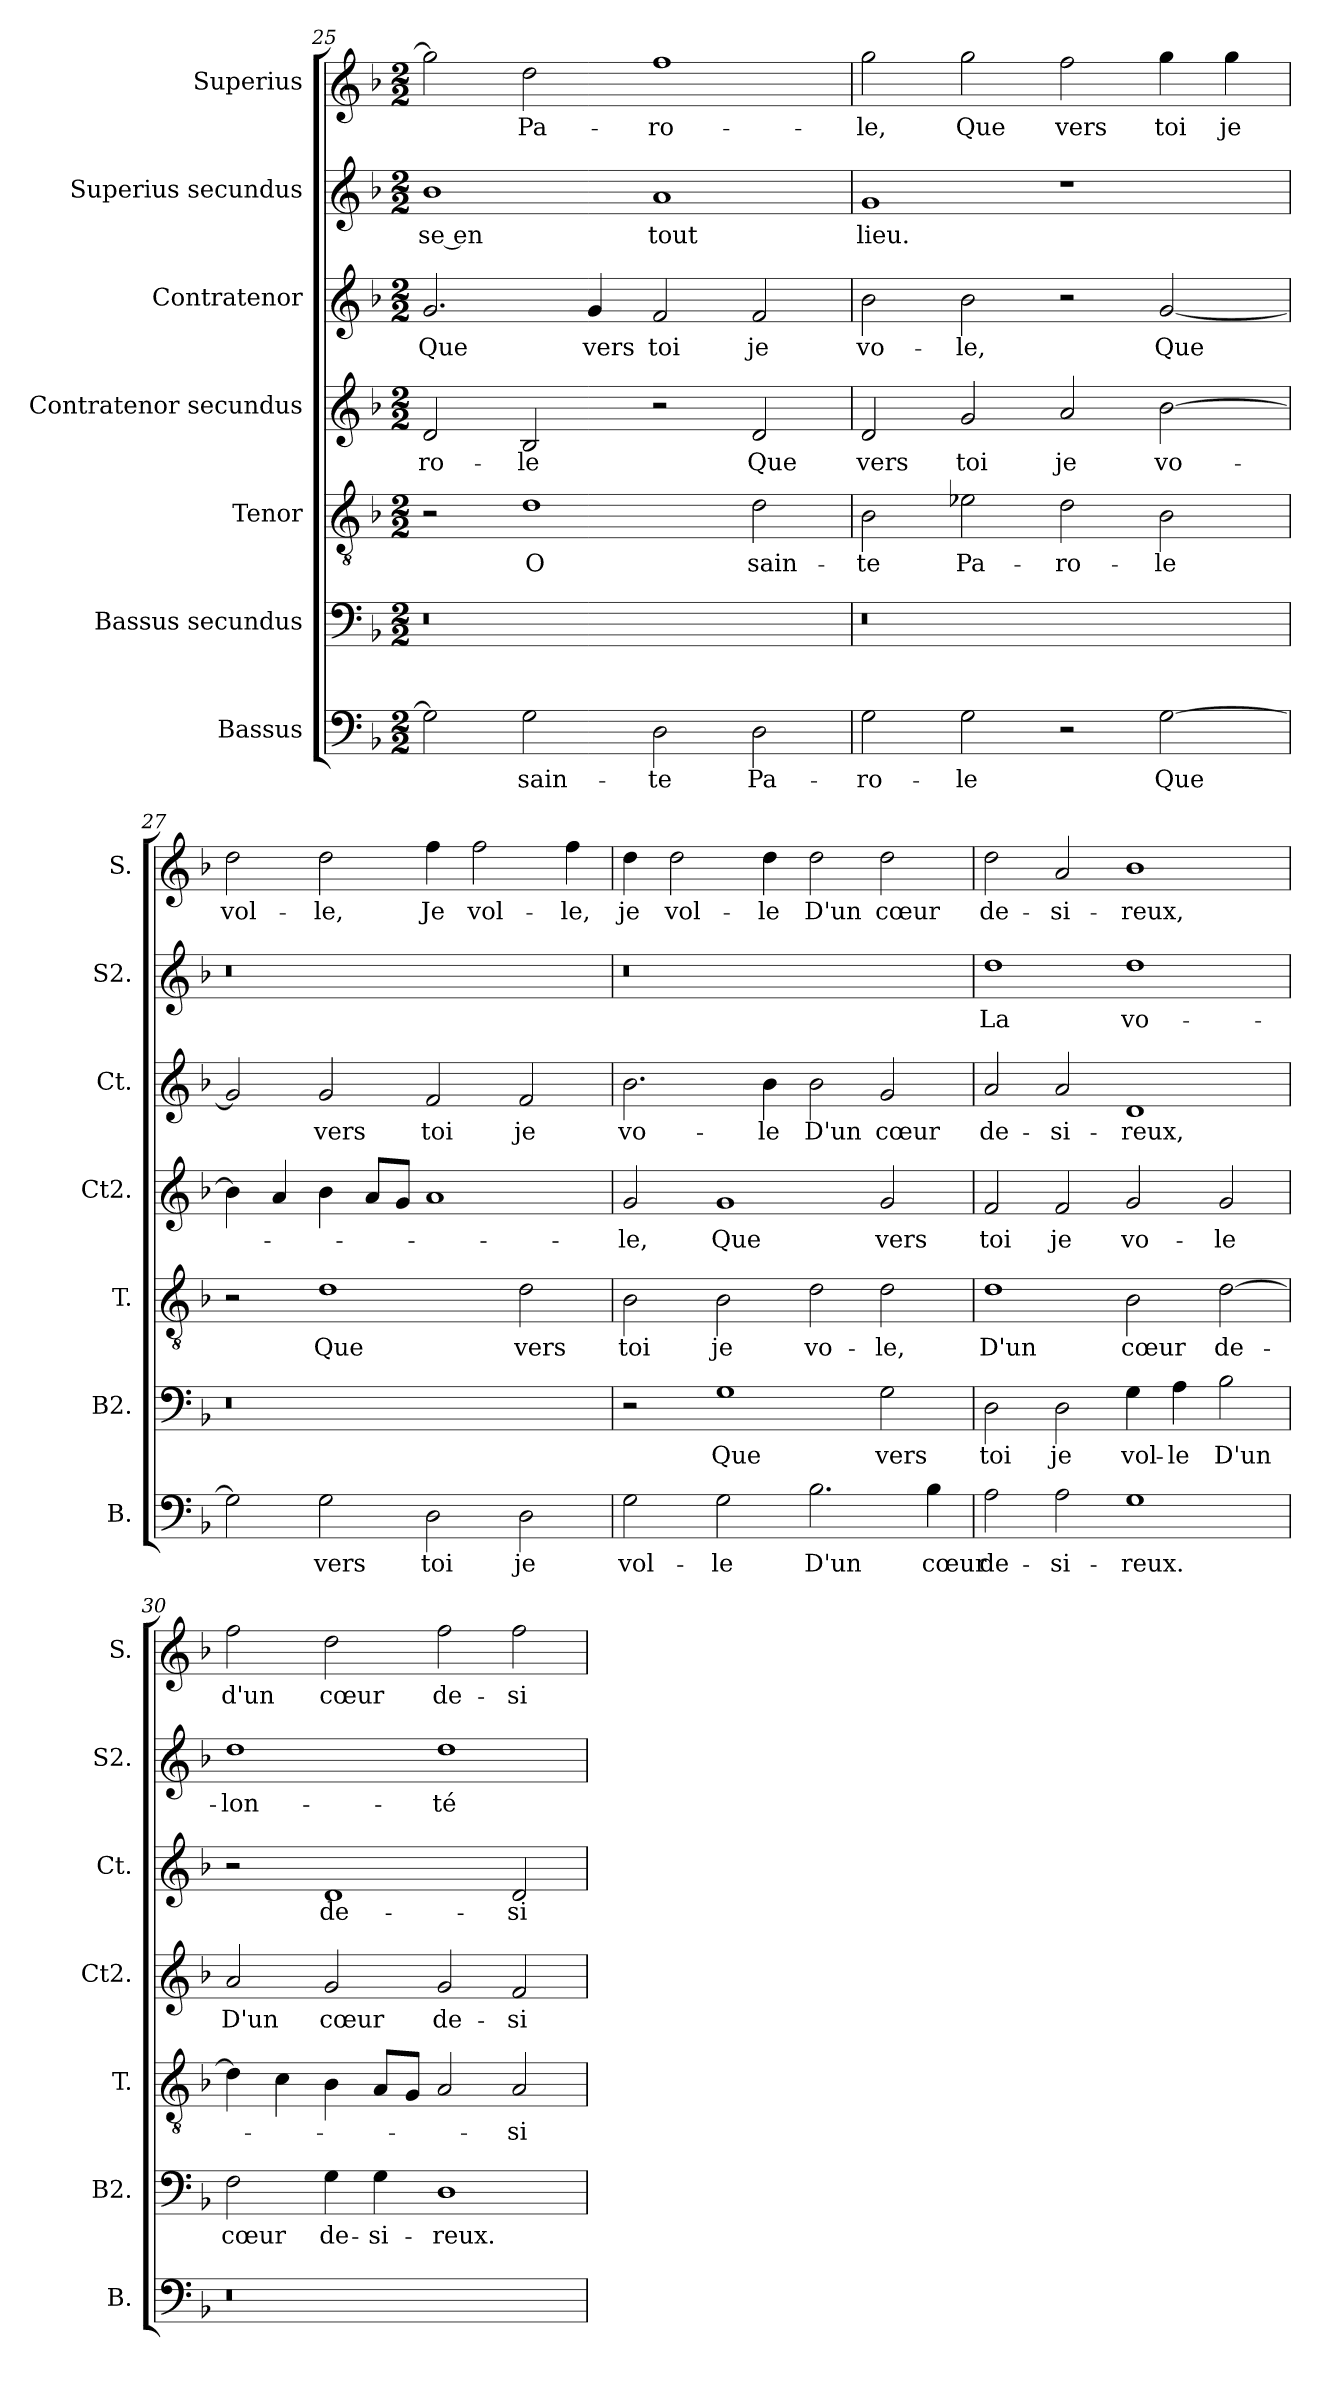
**kern	**text	**kern	**text	**kern	**text	**kern	**text	**kern	**text	**kern	**text	**kern	**text
*part7	*part7	*part6	*part6	*part5	*part5	*part4	*part4	*part3	*part3	*part2	*part2	*part1	*part1
*staff7	*staff7	*staff6	*staff6	*staff5	*staff5	*staff4	*staff4	*staff3	*staff3	*staff2	*staff2	*staff1	*staff1
*I"Bassus	*	*I"Bassus secundus	*	*I"Tenor	*	*I"Contratenor secundus	*	*I"Contratenor	*	*I"Superius secundus	*	*I"Superius	*
*I'B.	*	*I'B2.	*	*I'T.	*	*I'Ct2.	*	*I'Ct.	*	*I'S2.	*	*I'S.	*
*clefF4	*	*clefF4	*	*clefGv2	*	*clefG2	*	*clefG2	*	*clefG2	*	*clefG2	*
*	*	*	*	*ITrd7c12	*	*	*	*	*	*	*	*	*
*k[b-]	*	*k[b-]	*	*k[b-]	*	*k[b-]	*	*k[b-]	*	*k[b-]	*	*k[b-]	*
*F:	*	*F:	*	*F:	*	*F:	*	*F:	*	*F:	*	*F:	*
*M2/2	*	*M2/2	*	*M2/2	*	*M2/2	*	*M2/2	*	*M2/2	*	*M2/2	*
=25	=25	=25	=25	=25	=25	=25	=25	=25	=25	=25	=25	=25	=25
!	!	!LO:N:vis=0	!	!	!	!	!	!	!	!	!	!	!
2G\]	.	1r	.	2r	.	2d/	-ro-	2.g/	Que	1b-\	-se en	2gg\]	.
2G\	sain-	.	.	1D\	O	2B-/	-le	.	.	.	.	2dd\	Pa-
.	.	.	.	.	.	.	.	4g/	vers	.	.	.	.
2D\	-te	1ryy	.	.	.	2r	.	2f/	toi	1a/	tout	1ff\	-ro-
2D\	Pa-	.	.	2D\	sain-	2d/	Que	2f/	je	.	.	.	.
=26	=26	=26	=26	=26	=26	=26	=26	=26	=26	=26	=26	=26	=26
!	!	!LO:N:vis=0	!	!	!	!	!	!	!	!	!	!	!
2G\	-ro-	1r	.	2BB-\	-te	2d/	vers	2b-\	vo-	1g/	lieu.	2gg\	-le,
2G\	-le	.	.	2E-X\	Pa-	2g/	toi	2b-\	-le,	.	.	2gg\	Que
2r	.	1ryy	.	2D\	-ro-	2a/	je	2r	.	1r	.	2ff\	vers
[2G\	Que	.	.	2BB-\	-le	[2b-\	vo-	[2g/	Que	.	.	4gg\	toi
.	.	.	.	.	.	.	.	.	.	.	.	4gg\	je
!!LO:LB:g=z
=27	=27	=27	=27	=27	=27	=27	=27	=27	=27	=27	=27	=27	=27
!	!	!LO:N:vis=0	!	!	!	!	!	!	!	!LO:N:vis=0	!	!	!
2G\]	.	1r	.	2r	.	4b-\]	.	2g/]	.	1r	.	2dd\	vol-
.	.	.	.	.	.	4a/	.	.	.	.	.	.	.
2G\	vers	.	.	1D\	Que	4b-\	.	2g/	vers	.	.	2dd\	-le,
.	.	.	.	.	.	8a/L	.	.	.	.	.	.	.
.	.	.	.	.	.	8g/J	.	.	.	.	.	.	.
2D\	toi	1ryy	.	.	.	1a/	.	2f/	toi	1ryy	.	4ff\	Je
.	.	.	.	.	.	.	.	.	.	.	.	2ff\	vol-
2D\	je	.	.	2D\	vers	.	.	2f/	je	.	.	.	.
.	.	.	.	.	.	.	.	.	.	.	.	4ff\	-le,
=28	=28	=28	=28	=28	=28	=28	=28	=28	=28	=28	=28	=28	=28
!	!	!	!	!	!	!	!	!	!	!LO:N:vis=0	!	!	!
2G\	vol-	2r	.	2BB-\	toi	2g/	-le,	2.b-\	vo-	1r	.	4dd\	je
.	.	.	.	.	.	.	.	.	.	.	.	2dd\	vol-
2G\	-le	1G\	Que	2BB-\	je	1g/	Que	.	.	.	.	.	.
.	.	.	.	.	.	.	.	4b-\	-le	.	.	4dd\	-le
2.B-\	D'un	.	.	2D\	vo-	.	.	2b-\	D'un	1ryy	.	2dd\	D'un
.	.	2G\	vers	2D\	-le,	2g/	vers	2g/	cœur	.	.	2dd\	cœur
4B-\	cœur	.	.	.	.	.	.	.	.	.	.	.	.
=29	=29	=29	=29	=29	=29	=29	=29	=29	=29	=29	=29	=29	=29
2A\	de-	2D\	toi	1D\	D'un	2f/	toi	2a/	de-	1dd\	La	2dd\	de-
2A\	-si-	2D\	je	.	.	2f/	je	2a/	-si-	.	.	2a/	-si-
1G\	-reux.	4G\	vol-	2BB-\	cœur	2g/	vo-	1d/	-reux,	1dd\	vo-	1b-\	-reux,
.	.	4A\	-le	.	.	.	.	.	.	.	.	.	.
.	.	2B-\	D'un	[2D\	de-	2g/	-le	.	.	.	.	.	.
=30	=30	=30	=30	=30	=30	=30	=30	=30	=30	=30	=30	=30	=30
!LO:N:vis=0	!	!	!	!	!	!	!	!	!	!	!	!	!
1r	.	2F\	cœur	4D\]	.	2a/	D'un	2r	.	1dd\	-lon-	2ff\	d'un
.	.	.	.	4C\	.	.	.	.	.	.	.	.	.
.	.	4G\	de-	4BB-\	.	2g/	cœur	1d/	de-	.	.	2dd\	cœur
.	.	4G\	-si-	8AA/L	.	.	.	.	.	.	.	.	.
.	.	.	.	8GG/J	.	.	.	.	.	.	.	.	.
1ryy	.	1D\	-reux.	2AA/	.	2g/	de-	.	.	1dd\	-té	2ff\	de-
.	.	.	.	2AA/	-si-	2f/	-si-	2d/	-si-	.	.	2ff\	-si-
=	=	=	=	=	=	=	=	=	=	=	=	=	=
*-	*-	*-	*-	*-	*-	*-	*-	*-	*-	*-	*-	*-	*-
